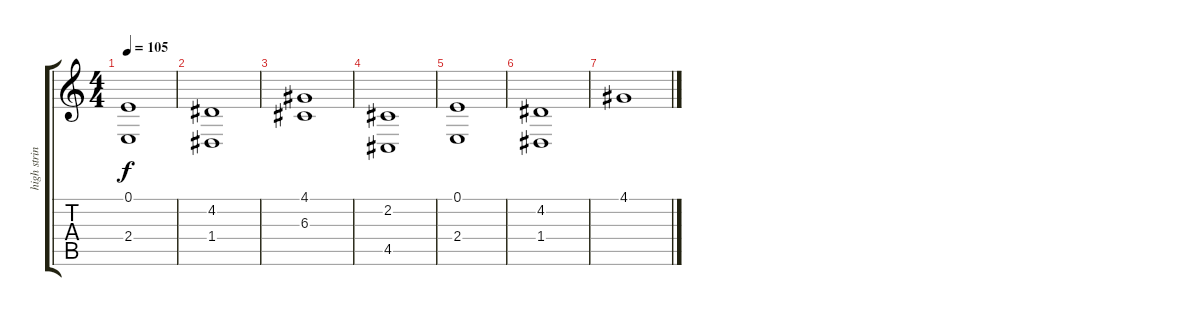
\track ("high strings" "high strin") {instrument stringensemble1}
\staff {score tabs}
\tuning (E4 B3 G3 D3 A2 E2) {hide}
\ts (4 4)
\tempo 105
\clef g2
\ks c
(0.1 2.4).1{dy f} |
(4.2 1.4).1 |
(4.1 6.3).1 |
(2.2 4.5).1 |
(0.1 2.4).1 |
(4.2 1.4).1 |
4.1.1
